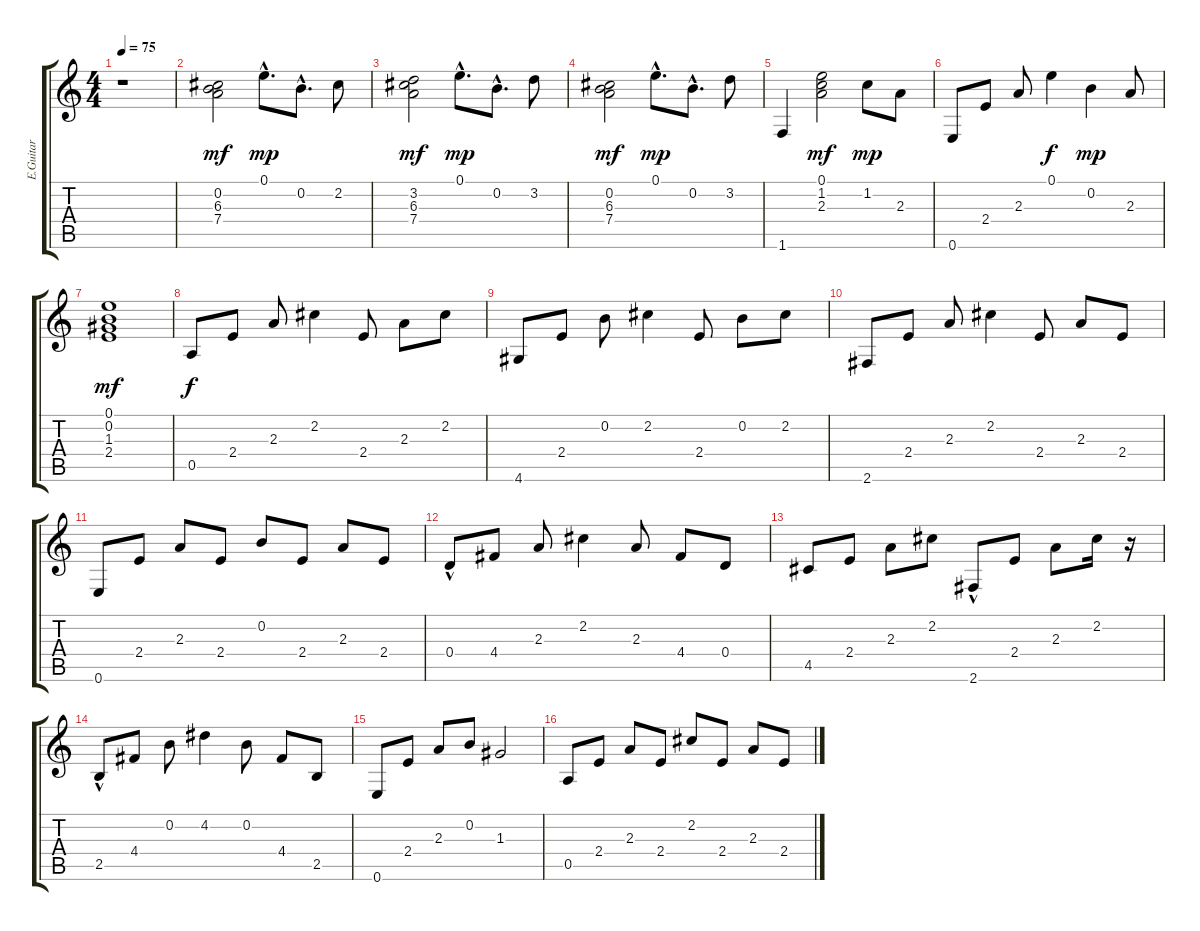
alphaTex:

\track ("E.Guitar" "E.Guitar") {instrument electricguitarclean}
\staff {score tabs}
\tuning (E4 B3 G3 D3 A2 E2) {hide}
\ts (4 4)
\tempo 75
\clef g2
\ks c
r.1{dy mf instrument electricguitarclean} |
(0.2 6.3 7.4).2 0.1{hac}.8{d dy mp} 0.2{hac}.8{d} 2.2.8 |
(3.2 6.3 7.4).2{dy mf} 0.1{hac}.8{d dy mp} 0.2{hac}.8{d} 3.2.8 |
(0.2 6.3 7.4).2{dy mf} 0.1{hac}.8{d dy mp} 0.2{hac}.8{d} 3.2.8 |
1.6.4 (0.1 1.2 2.3).2{dy mf} 1.2.8{dy mp} 2.3.8 |
0.6.8 2.4.8 2.3.8 0.1.4{dy f} 0.2.4{dy mp} 2.3.8 |
(0.1 0.2 1.3 2.4).1{dy mf} |
0.5.8{dy f} 2.4.8 2.3.8 2.2.4 2.4.8 2.3.8 2.2.8 |
4.6.8 2.4.8 0.2.8 2.2.4 2.4.8 0.2.8 2.2.8 |
2.6.8 2.4.8 2.3.8 2.2.4 2.4.8 2.3.8 2.4.8 |
0.6.8 2.4.8 2.3.8 2.4.8 0.2.8 2.4.8 2.3.8 2.4.8 |
0.4{hac}.8 4.4.8 2.3.8 2.2.4 2.3.8 4.4.8 0.4.8 |
4.5.8 2.4.8 2.3.8 2.2.8 2.6{hac}.8 2.4.8 2.3.8 2.2.16 r.16 |
2.5{hac}.8 4.4.8 0.2.8 4.2.4 0.2.8 4.4.8 2.5.8 |
0.6.8 2.4.8 2.3.8 0.2.8 1.3.2 |
0.5.8 2.4.8 2.3.8 2.4.8 2.2.8 2.4.8 2.3.8 2.4.8
